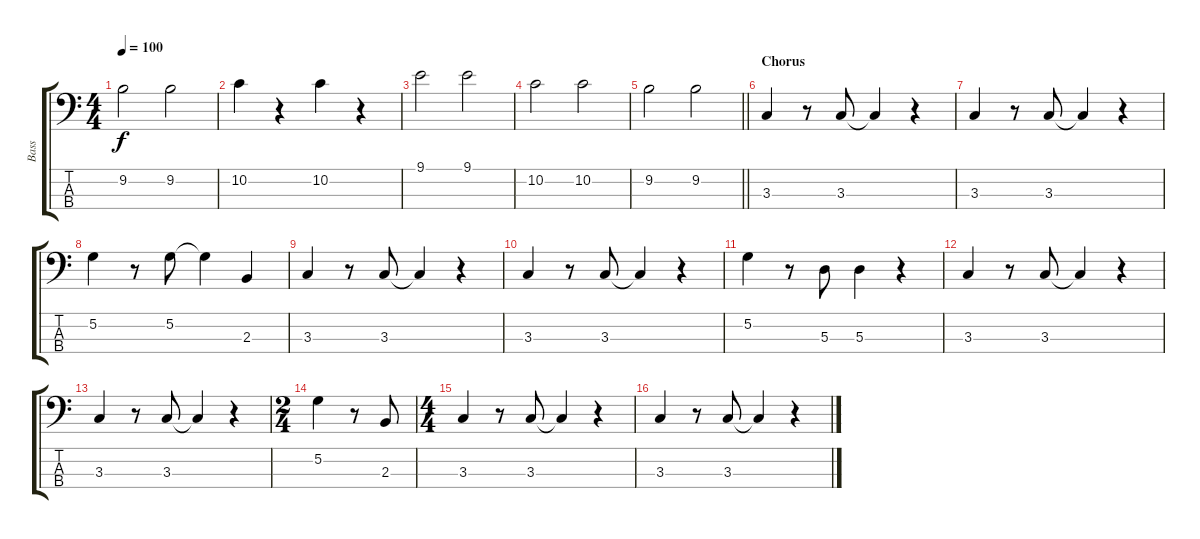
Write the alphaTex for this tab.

\track ("Bass" "Bass") {instrument electricbassfinger}
\staff {score tabs}
\tuning (G2 D2 A1 E1) {hide}
\ts (4 4)
\tempo 100
\clef f4
\ks c
9.2.2{dy f} 9.2.2 |
10.2.4 r.4 10.2.4 r.4 |
9.1.2 9.1.2 |
10.2.2 10.2.2 |
\barLineRight lightlight
9.2.2 9.2.2 |
\section ("" "Chorus")
3.3.4 r.8 3.3.8 3.3{t}.4 r.4 |
3.3.4 r.8 3.3.8 3.3{t}.4 r.4 |
5.2.4 r.8 5.2.8 5.2{t}.4 2.3.4 |
3.3.4 r.8 3.3.8 3.3{t}.4 r.4 |
3.3.4 r.8 3.3.8 3.3{t}.4 r.4 |
5.2.4 r.8 5.3.8 5.3.4 r.4 |
3.3.4 r.8 3.3.8 3.3{t}.4 r.4 |
3.3.4 r.8 3.3.8 3.3{t}.4 r.4 |
\ts (2 4)
5.2.4 r.8 2.3.8 |
\ts (4 4)
3.3.4 r.8 3.3.8 3.3{t}.4 r.4 |
3.3.4 r.8 3.3.8 3.3{t}.4 r.4
